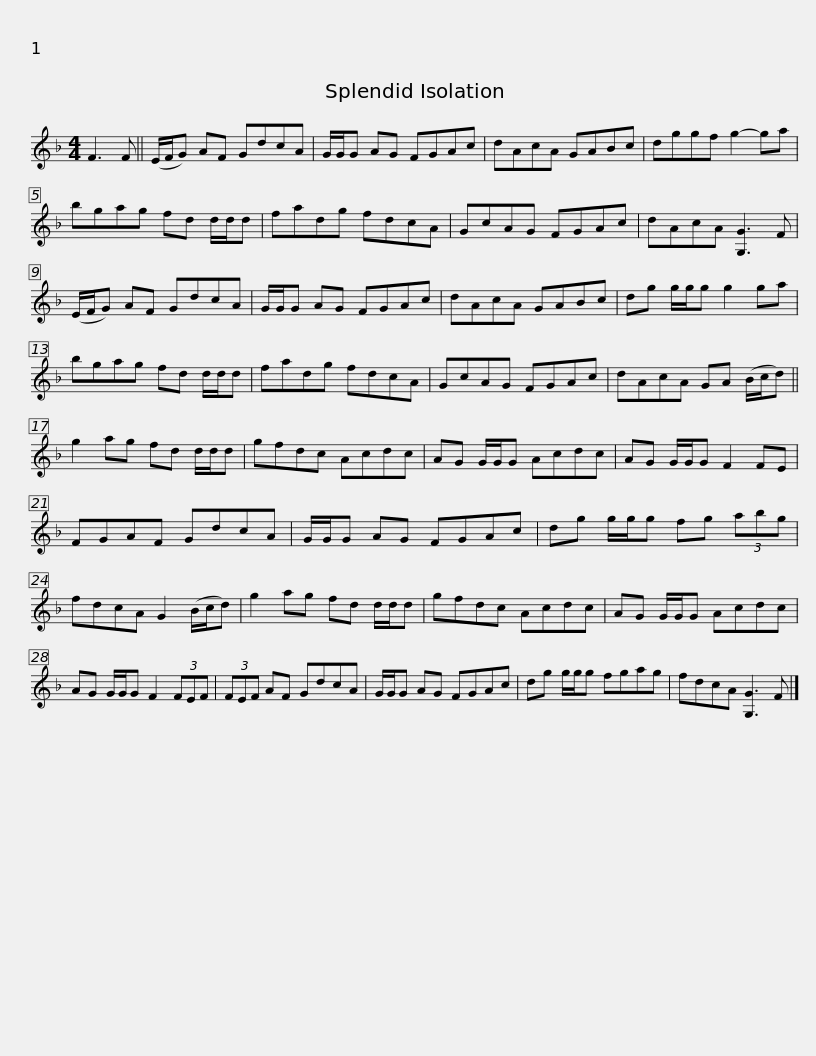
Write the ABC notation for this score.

X:1
L:1/8
M:4/4
I:linebreak $
K:F
V:1 treble
V:1
 F3 F || (E/F/G) AF GdcA | G/G/G AG FGAc | dAcA GABc | dggf g2- ga |$ %5
 bgag fd d/d/d | fadg fdcA | GcAG FGAc | dAcA [G,G]3 F | (E/F/G) AF GdcA |$ %10
 G/G/G AG FGAc | dAcA GABc | dg g/g/g g2 ga | bgag fd d/d/d | fadg fdcA |$ %15
 GcAG FGAc | dAcA GA (B/c/d) || g2 ag fd d/d/d | gfdc Acdc | AG G/G/G Acdc |$ %20
 AG G/G/G F2 FE | FGAF GdcA | G/G/G AG FGAc | dg g/g/g fg (3abg | fdcA G2 (B/c/d) |$ %25
 g2 ag fd d/d/d | gfdc Acdc | AG G/G/G Acdc | AG G/G/G F2 (3FEF | (3FEF AF GdcA |$ %30
 G/G/G AG FGAc | dg g/g/g fgag | fdcA [G,G]3 F |] %33
